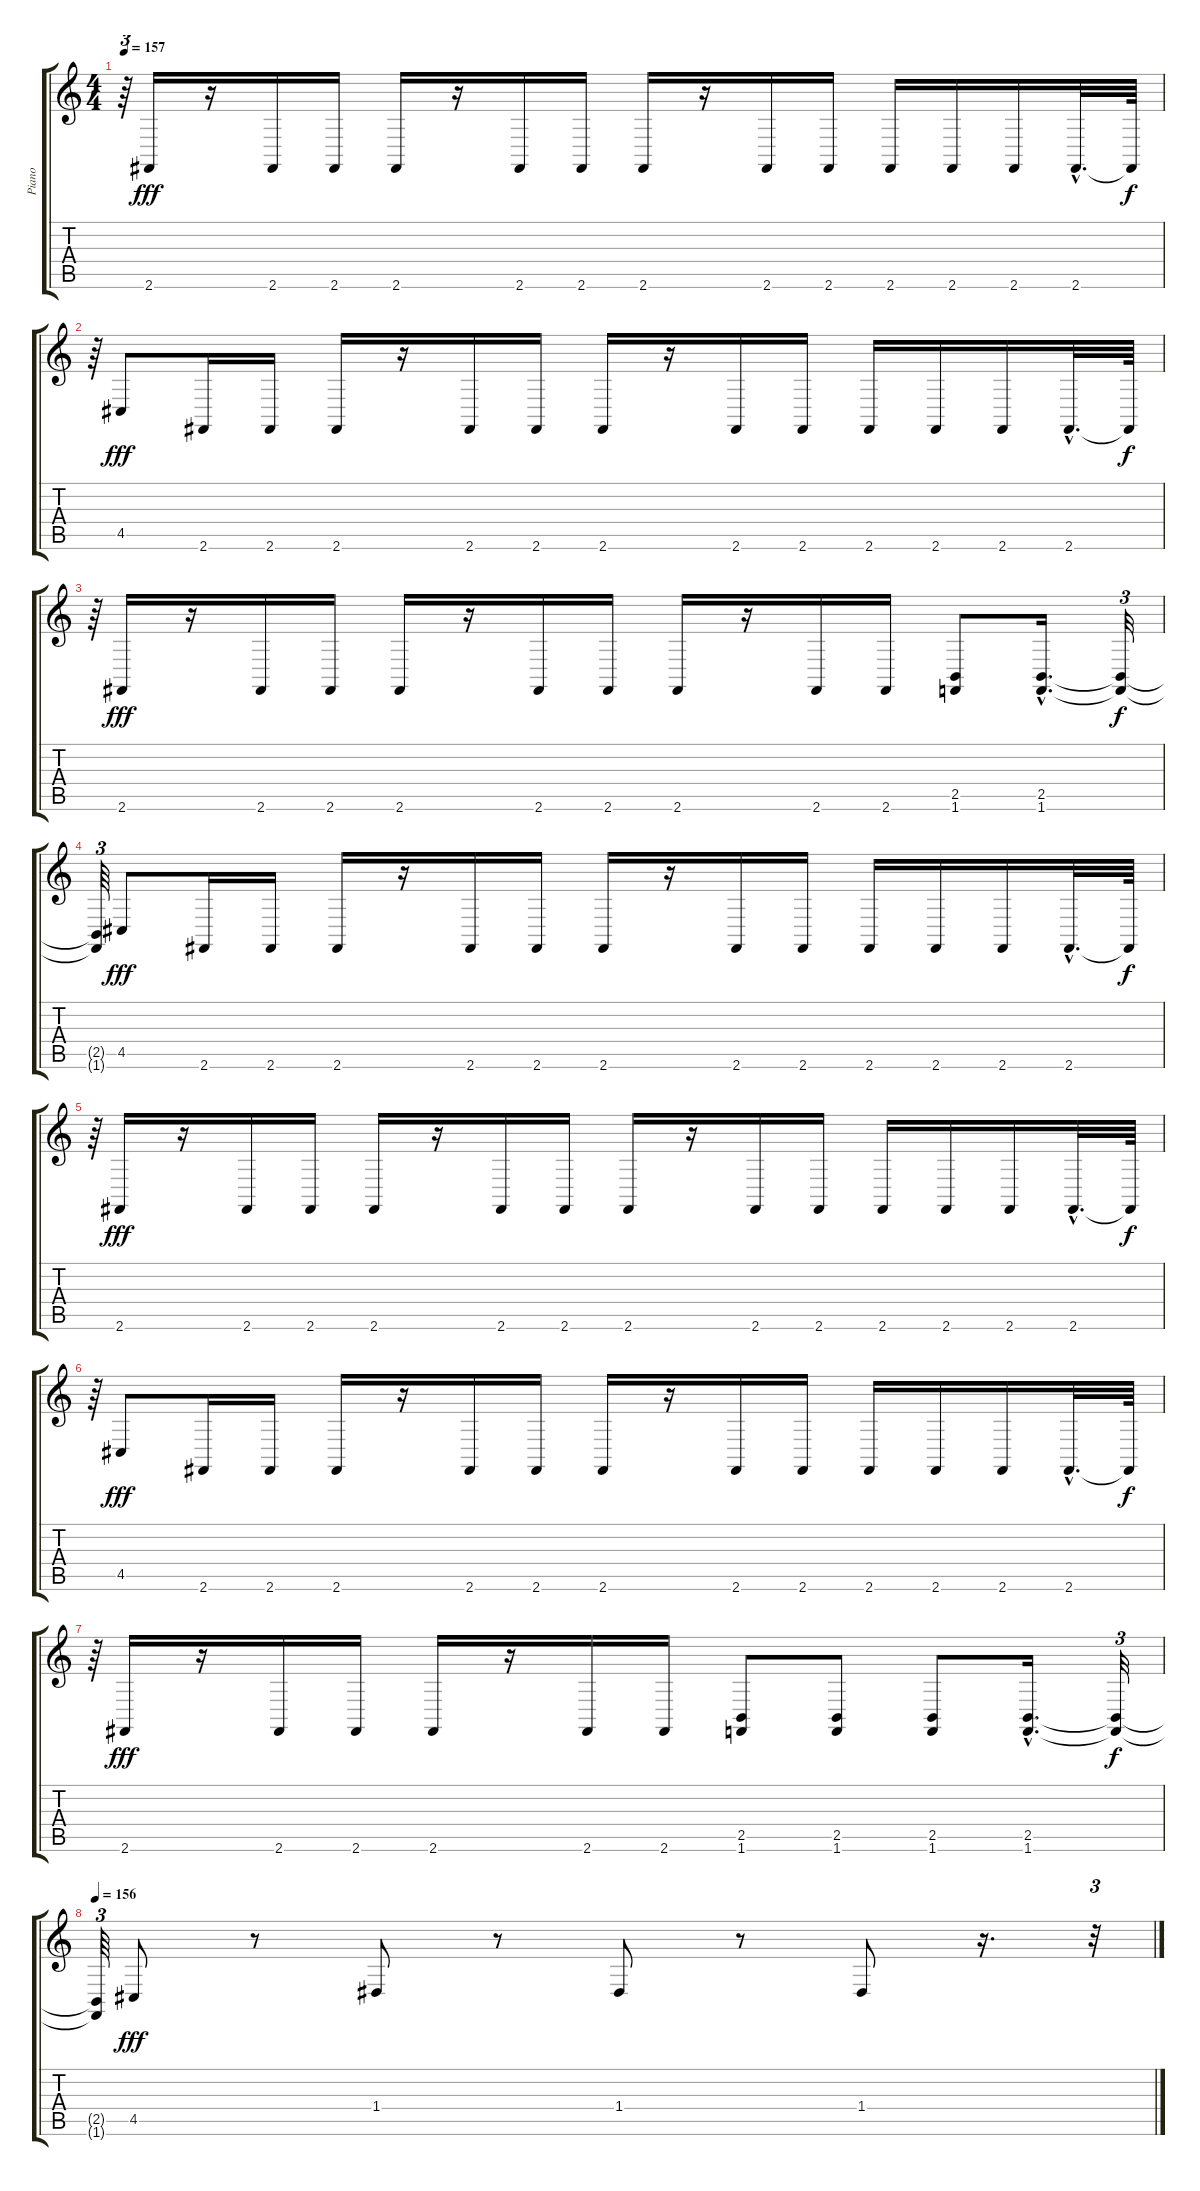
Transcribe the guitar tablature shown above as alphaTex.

\track ("Piano" "Piano") {instrument acousticgrandpiano}
\staff {score tabs}
\tuning (E4 B3 G3 D3 A2 E2) {hide}
\ts (4 4)
\tempo 157
\clef g2
\ks c
r.64{tu (3 2) dy f} 2.6.16{dy fff} r.16 2.6.16 2.6.16 2.6.16 r.16 2.6.16 2.6.16 2.6.16 r.16 2.6.16 2.6.16 2.6.16 2.6.16 2.6.16 2.6{hac}.32{d} 2.6{t}.64{dy f} |
r.64{tu (3 2)} 4.5.8{dy fff} 2.6.16 2.6.16 2.6.16 r.16 2.6.16 2.6.16 2.6.16 r.16 2.6.16 2.6.16 2.6.16 2.6.16 2.6.16 2.6{hac}.32{d} 2.6{t}.64{dy f} |
r.64{tu (3 2)} 2.6.16{dy fff} r.16 2.6.16 2.6.16 2.6.16 r.16 2.6.16 2.6.16 2.6.16 r.16 2.6.16 2.6.16 (2.5 1.6).8 (2.5{hac} 1.6{hac}).16{d} (2.5{t} 1.6{t}).32{tu (3 2) dy f} |
(2.5{t} 1.6{t}).64{tu (3 2)} 4.5.8{dy fff} 2.6.16 2.6.16 2.6.16 r.16 2.6.16 2.6.16 2.6.16 r.16 2.6.16 2.6.16 2.6.16 2.6.16 2.6.16 2.6{hac}.32{d} 2.6{t}.64{dy f} |
r.64{tu (3 2)} 2.6.16{dy fff} r.16 2.6.16 2.6.16 2.6.16 r.16 2.6.16 2.6.16 2.6.16 r.16 2.6.16 2.6.16 2.6.16 2.6.16 2.6.16 2.6{hac}.32{d} 2.6{t}.64{dy f} |
r.64{tu (3 2)} 4.5.8{dy fff} 2.6.16 2.6.16 2.6.16 r.16 2.6.16 2.6.16 2.6.16 r.16 2.6.16 2.6.16 2.6.16 2.6.16 2.6.16 2.6{hac}.32{d} 2.6{t}.64{dy f} |
r.64{tu (3 2)} 2.6.16{dy fff} r.16 2.6.16 2.6.16 2.6.16 r.16 2.6.16 2.6.16 (2.5 1.6).8 (2.5 1.6).8 (2.5 1.6).8 (2.5{hac} 1.6{hac}).16{d} (2.5{t} 1.6{t}).32{tu (3 2) dy f} |
\tempo 156
(2.5{t} 1.6{t}).64{tu (3 2)} 4.5.8{dy fff} r.8 1.4.8 r.8 1.4.8 r.8 1.4.8 r.16{d} r.32{tu (3 2)}
